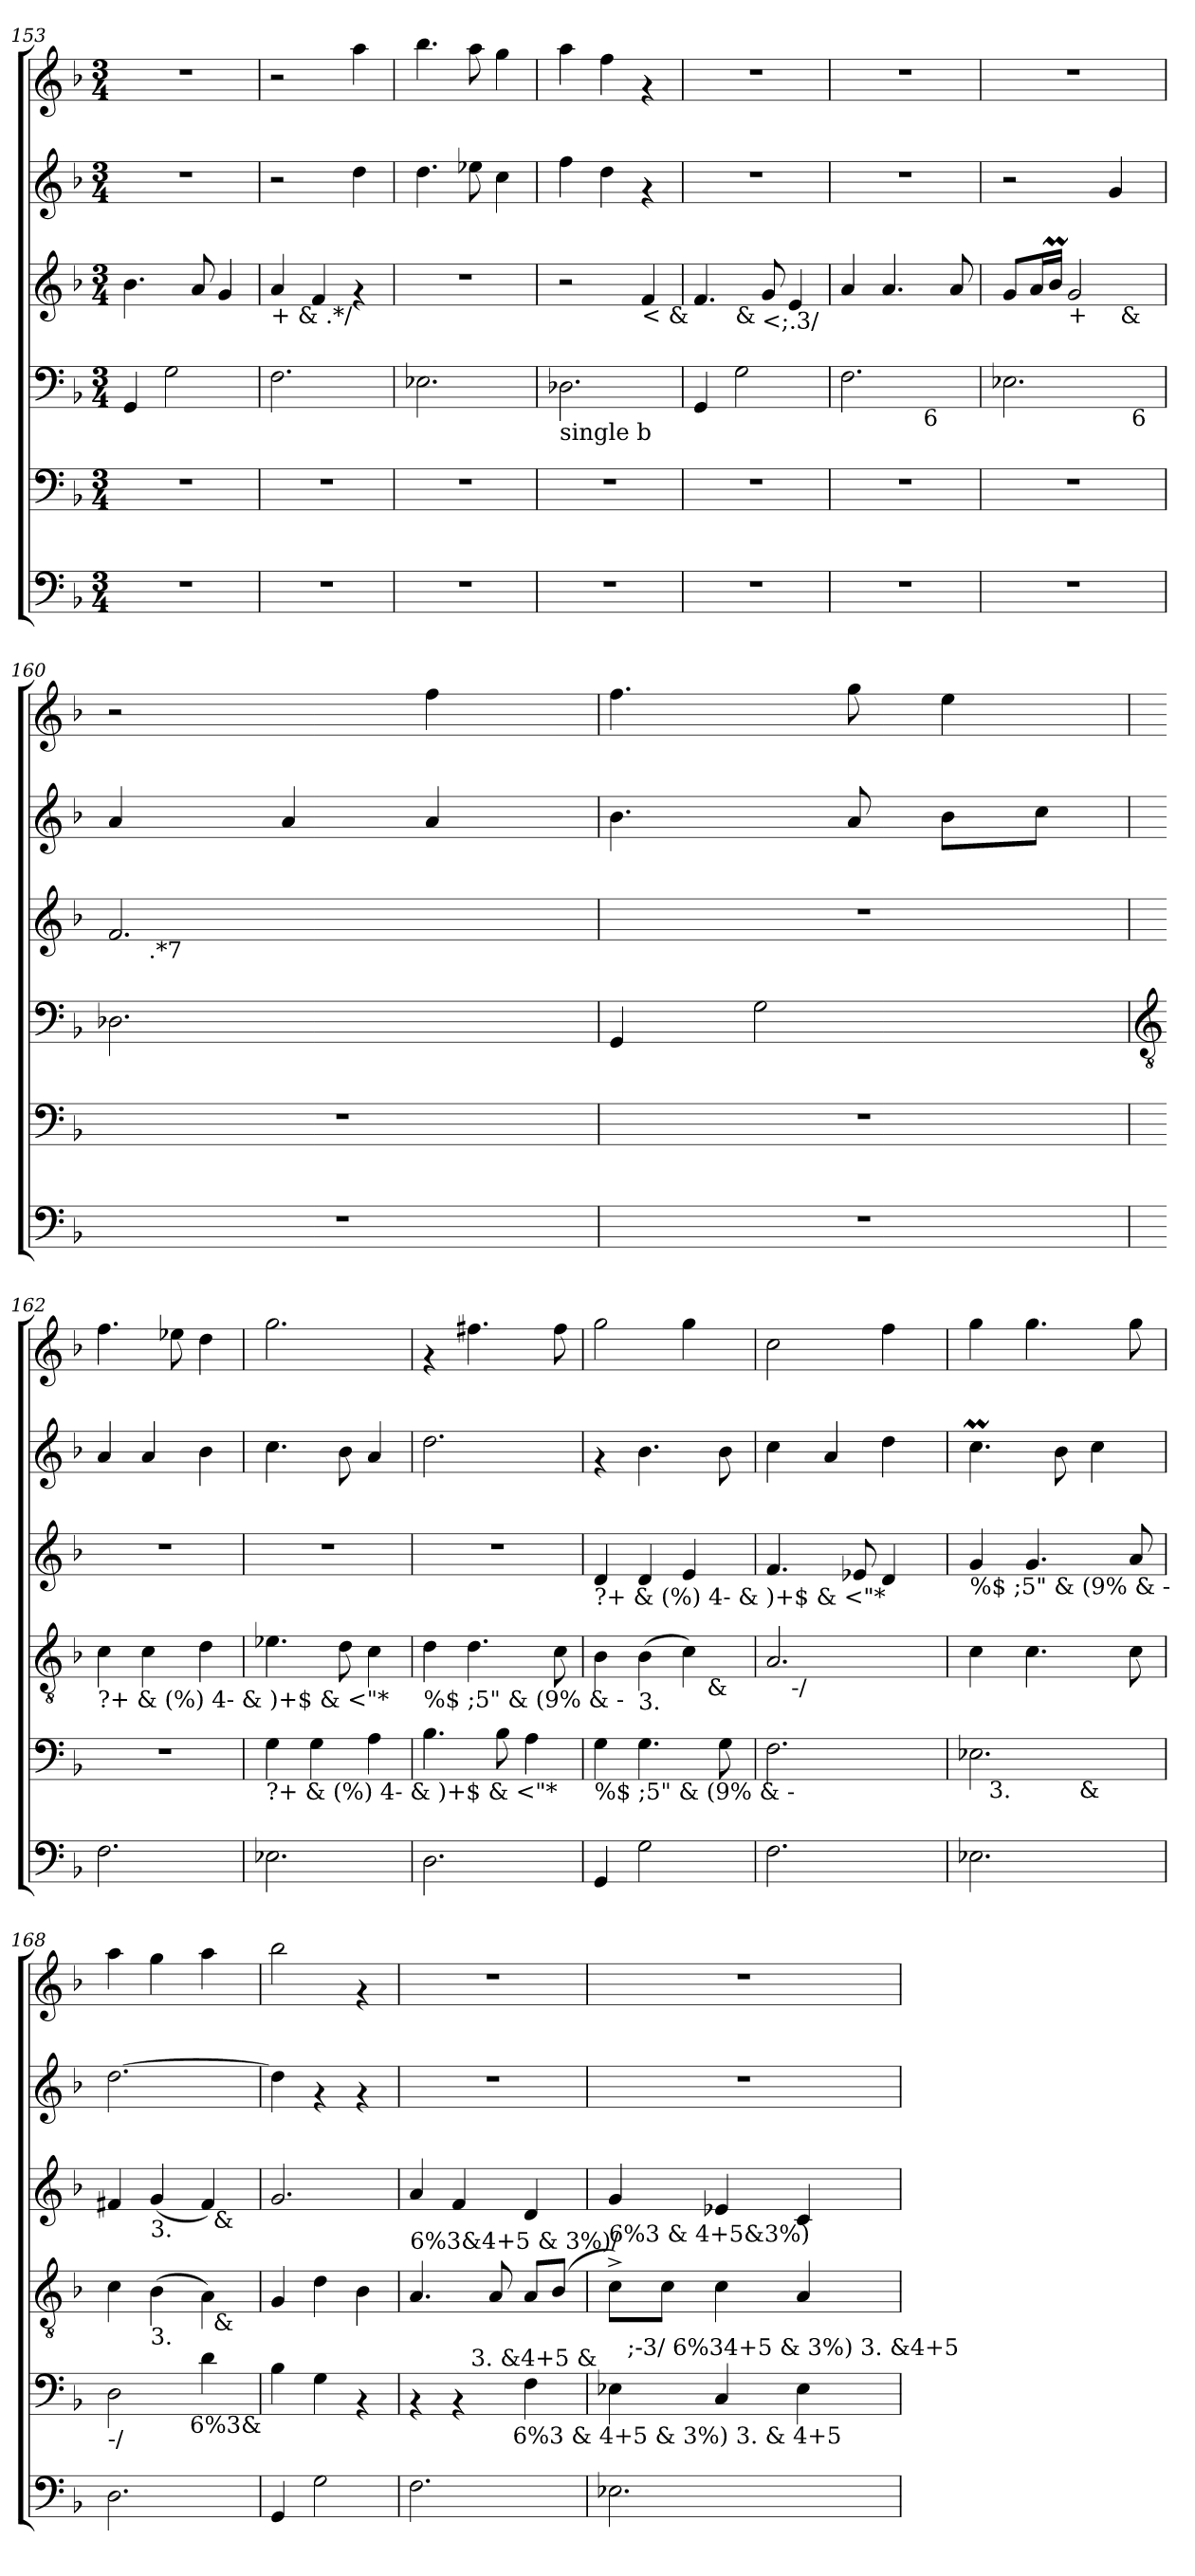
**kern	**kern	**kern	**kern	**kern	**kern
*part6	*part5	*part4	*part3	*part2	*part1
*staff6	*staff5	*staff4	*staff3	*staff2	*staff1
*clefF4	*clefF4	*clefF4	*clefG2	*clefG2	*clefG2
*k[b-]	*k[b-]	*k[b-]	*k[b-]	*k[b-]	*k[b-]
*F:	*F:	*F:	*F:	*F:	*F:
*M3/4	*M3/4	*M3/4	*M3/4	*M3/4	*M3/4
=153	=153	=153	=153	=153	=153
2.r	2.r	4GG/	4.b-\	2.r	2.r
.	.	2G<\	.	.	.
.	.	.	8a/	.	.
.	.	.	4g/	.	.
=154	=154	=154	=154	=154	=154
!	!	!	!LO:TX:b:t=+ & .*/	!	!
2.r	2.r	2.F<\	4a/	2r	2r
.	.	.	4f/	.	.
.	.	.	4rf	4dd\	4aa\
=155	=155	=155	=155	=155	=155
2.r	2.r	2.E-X\	2.r	4.dd\	4.bb-\
.	.	.	.	8ee-X\	8aa\
.	.	.	.	4cc\	4gg\
=156	=156	=156	=156	=156	=156
!	!	!LO:TX:b:t=single b	!	!	!
2.r	2.r	2.D-\	2r	4ff\	4aa\
.	.	.	.	4dd\	4ff\
!	!	!	!LO:TX:b:t=< &	!	!
.	.	.	4f/	4rf	4rf
=157	=157	=157	=157	=157	=157
!	!	!	!LO:TX:b:t=*+$	!	!
*	*	*	*^	*	*
2.r	2.r	4GG/	4.f/	4ryy	2.r	2.r
!	!	!	!	!LO:TX:b:t=&	!	!
.	.	2G\	.	2ryy	.	.
!	!	!	!LO:TX:b:t=<;.3/	!	!	!
.	.	.	8g/	.	.	.
.	.	.	4e/	.	.	.
=158	=158	=158	=158	=158	=158	=158
!	!	!	!LO:TX:b:t=< & *+$ & <	!	!	!
*	*	*^	*v	*v	*	*
2.r	2.r	2.F<\	2ryy	4a/	2.r	2.r
.	.	.	.	4.a/	.	.
!	!	!	!LO:TX:b:t=6	!	!	!
.	.	.	4ryy	.	.	.
.	.	.	.	8a/	.	.
=159	=159	=159	=159	=159	=159	=159
!	!	!	!	!LO:TX:b:t=;.3	!	!
*	*	*	*	*^	*	*
2.r	2.r	2.E-X\	2ryy	8g/L	2ryy	2r	2.r
.	.	.	.	16a/L	.	.	.
.	.	.	.	16b-M/JJ	.	.	.
!	!	!	!	!LO:TX:b:t=+	!	!	!
.	.	.	.	2g/	.	.	.
.	.	.	16ryy	.	32ryy	4g/	.
!	!	!	!	!	!LO:TX:b:t=&	!	!
.	.	.	.	.	8..ryy	.	.
!	!	!	!LO:TX:b:t=6	!	!	!	!
.	.	.	8.ryy	.	.	.	.
=160	=160	=160	=160	=160	=160	=160	=160
!	!	!LO:TX:b:t=single b	!	!	!	!	!
*	*	*v	*v	*	*	*	*
2.r	2.r	2.D-\	2.f/	32ryy	4a/	2r
!	!	!	!	!LO:TX:b:t=.*7	!	!
.	.	.	.	2ryy	.	.
.	.	.	.	.	4a/	.
.	.	.	.	.	4a/	4ff\
.	.	.	.	8..ryy	.	.
*	*	*	*v	*v	*	*
=161	=161	=161	=161	=161	=161
2.r	2.r	4GG/	2.r	4.b-\	4.ff\
.	.	2G\	.	.	.
.	.	.	.	8a/	8gg\
.	.	.	.	8b-\L	4ee\
.	.	.	.	8cc\J	.
!!LO:PB:g=z
=162	=162	=162	=162	=162	=162
*	*	*clefGv2	*	*	*
!	!	!LO:TX:b:t=?+ & (%) 4- & )+$ & <"*	!	!	!
2.F\	2.r	4c\	2.r	4a/	4.ff\
.	.	4c\	.	4a/	.
.	.	.	.	.	8ee-X\
.	.	4d\	.	4b-\	4dd\
=163	=163	=163	=163	=163	=163
!	!LO:TX:b:t=?+ & (%) 4- & )+$ & <"*	!	!	!	!
2.E-X\	4G\	4.e-X\	2.r	4.cc\	2.gg\
.	4G\	.	.	.	.
.	.	8d\	.	8b-\	.
.	4A\	4c\	.	4a/	.
=164	=164	=164	=164	=164	=164
!	!	!LO:TX:b:t=%$ ;5" & (9% & -	!	!	!
2.D\	4.B-\	4d\	2.r	2.dd\	4rf
.	.	4.d\	.	.	4.ff#X\
.	8B-\	.	.	.	.
.	4A\	.	.	.	.
.	.	8c\	.	.	8ff#\
=165	=165	=165	=165	=165	=165
!	!	!	!LO:TX:b:t=?+ & (%) 4- & )+$ & <"*	!	!
!	!LO:TX:b:t=%$ ;5" & (9% & -	!	!	!	!
*	*	*^	*	*	*
4GG/	4G\	4B-\	2ryy	4d/	4rf	2gg\
!	!	!LO:TX:b:t=3.	!	!	!	!
2G\	4.G\	(>4B-\	.	4d/	4.b-\	.
.	.	4c\)	16.ryy	4e/	.	4gg\
!	!	!	!LO:TX:b:t=&	!	!	!
.	.	.	8ryy	.	.	.
.	8G\	.	.	.	8b-\	.
.	.	.	32ryy	.	.	.
=166	=166	=166	=166	=166	=166	=166
2.F\	2.F\	2.A/	16.ryy	4.f/	4cc\	2cc\
!	!	!	!LO:TX:b:t=-/	!	!	!
.	.	.	2ryy	.	.	.
.	.	.	.	.	4a/	.
.	.	.	.	8e-X/	.	.
.	.	.	.	4d/	4dd\	4ff\
.	.	.	8ryy	.	.	.
.	.	.	32ryy	.	.	.
=167	=167	=167	=167	=167	=167	=167
!	!	!	!	!LO:TX:b:t=%$ ;5" & (9% & -	!	!
!	!	!LO:TX:b:t=%$ ;5" & (9% & -	!	!	!	!
*	*^	*	*	*	*	*
*	*	*^	*v	*v	*	*	*
2.E-X\	2.E-X\	16ryy	4...ryy	4c\	4g/	4.ccM\	4gg\
!	!	!LO:TX:b:t=3.	!	!	!	!	!
.	.	2ryy	.	.	.	.	.
.	.	.	.	4.c\	4.g/	.	4.gg\
.	.	.	.	.	.	8b-\	.
!	!	!	!LO:TX:b:t=&	!	!	!	!
.	.	.	4ryy	.	.	.	.
.	.	.	.	.	.	4cc\	.
.	.	8.ryy	.	.	.	.	.
.	.	.	.	8c\	8a/	.	8gg\
.	.	.	32ryy	.	.	.	.
=168	=168	=168	=168	=168	=168	=168	=168
!	!LO:TX:b:t=-/	!	!	!	!	!	!
*	*	*v	*v	*^	*^	*	*
2.D\	2D\	4...ryy	4c\	2ryy	4f#X/	2ryy	[>2.dd\	4aa\
!	!	!	!	!	!LO:TX:b:t=3.	!	!	!
!	!	!	!LO:TX:b:t=3.	!	!	!	!	!
.	.	.	(>4B-\	.	(<4g/	.	.	4gg\
!	!	!LO:TX:b:t=6%3&	!	!	!	!	!	!
.	.	4ryy	.	.	.	.	.	.
.	4d\	.	4A\)	32ryy	4f#/)	32ryy	.	4aa\
!	!	!	!	!	!	!LO:TX:b:t=&	!	!
!	!	!	!	!LO:TX:b:t=&	!	!	!	!
.	.	.	.	8..ryy	.	8..ryy	.	.
.	.	32ryy	.	.	.	.	.	.
=169	=169	=169	=169	=169	=169	=169	=169	=169
!	!	!	!LO:TX:a:t=& -/	!	!	!	!	!
!	!LO:TX:a:t=& -/ 6%34+5 & 3%)	!	!	!	!	!	!	!
!	!LO:TX:b:t=4+5& 3%)/	!	!	!	!	!	!	!
*	*v	*v	*	*	*v	*v	*	*
*	*	*v	*v	*	*	*
4GG/	4B-\	4G/	2.g/	4dd\]	2bb-\
2G\	4G\	4d\	.	4rf	.
.	4rAA	4B-\	.	4rf	4rf
=170	=170	=170	=170	=170	=170
!	!	!LO:TX:a:t=6%3&4+5 & 3%)/	!	!	!
*	*^	*	*	*	*
*	*	*^	*	*	*	*
2.F\	4rAA	4ryy	4...ryy	4.A/	4a/	2.r	2.r
.	4rAA	16ryy	.	.	4f/	.	.
!	!	!LO:TX:a:t=3. &4+5 &	!	!	!	!	!
.	.	4..ryy	.	.	.	.	.
.	.	.	.	8A/	.	.	.
!	!	!	!LO:TX:b:t=6%3 & 4+5 & 3%) 3. & 4+5	!	!	!	!
.	.	.	4ryy	.	.	.	.
.	4F\	.	.	8A/L	4d/	.	.
.	.	.	.	(>8B-/J	.	.	.
.	.	.	32ryy	.	.	.	.
=171	=171	=171	=171	=171	=171	=171	=171
!	!	!	!	!LO:TX:a:t=6%3 & 4+5&3%)	!	!	!
*	*	*v	*v	*	*	*	*
2.E-X\	4E-X\	16ryy	8c^>\L)	4g/	2.r	2.r
!	!	!LO:TX:a:t=;-3/ 6%34+5 & 3%) 3. &4+5	!	!	!	!
.	.	2ryy	.	.	.	.
.	.	.	8c\J	.	.	.
.	4C/	.	4c\	4e-X/	.	.
.	4E-\	.	4A/	4c/	.	.
.	.	8.ryy	.	.	.	.
*	*v	*v	*	*	*	*
=	=	=	=	=	=
*-	*-	*-	*-	*-	*-
